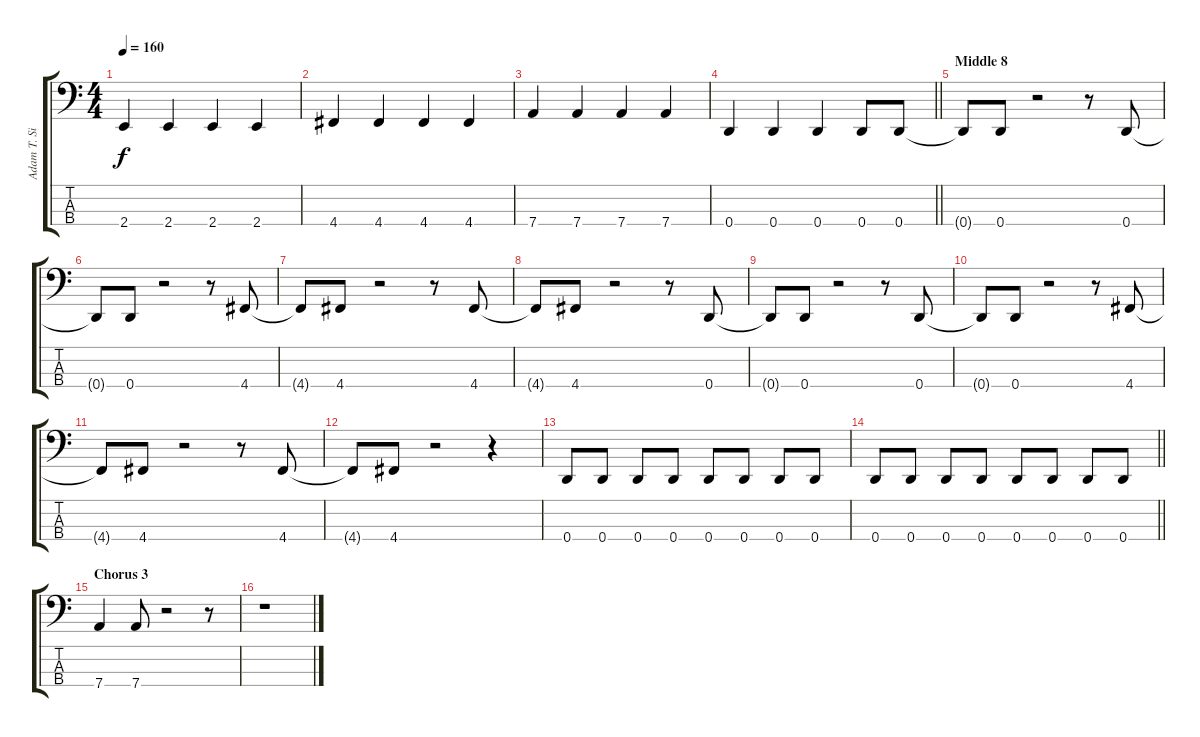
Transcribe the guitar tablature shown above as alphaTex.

\track ("Adam T. Siska (Bass)" "Adam T. Si") {instrument electricbasspick}
\staff {score tabs}
\tuning (G2 D2 A1 D1) {hide}
\ts (4 4)
\tempo 160
\clef f4
\ks c
2.4.4{dy f} 2.4.4 2.4.4 2.4.4 |
4.4.4 4.4.4 4.4.4 4.4.4 |
7.4.4 7.4.4 7.4.4 7.4.4 |
\barLineRight lightlight
0.4.4 0.4.4 0.4.4 0.4.8 0.4.8 |
\section ("" "Middle 8")
0.4{t}.8 0.4.8 r.2 r.8 0.4.8 |
0.4{t}.8 0.4.8 r.2 r.8 4.4.8 |
4.4{t}.8 4.4.8 r.2 r.8 4.4.8 |
4.4{t}.8 4.4.8 r.2 r.8 0.4.8 |
0.4{t}.8 0.4.8 r.2 r.8 0.4.8 |
0.4{t}.8 0.4.8 r.2 r.8 4.4.8 |
4.4{t}.8 4.4.8 r.2 r.8 4.4.8 |
4.4{t}.8 4.4.8 r.2 r.4 |
0.4.8 0.4.8 0.4.8 0.4.8 0.4.8 0.4.8 0.4.8 0.4.8 |
\barLineRight lightlight
0.4.8 0.4.8 0.4.8 0.4.8 0.4.8 0.4.8 0.4.8 0.4.8 |
\section ("" "Chorus 3")
7.4.4 7.4.8 r.2 r.8 |
r.1
